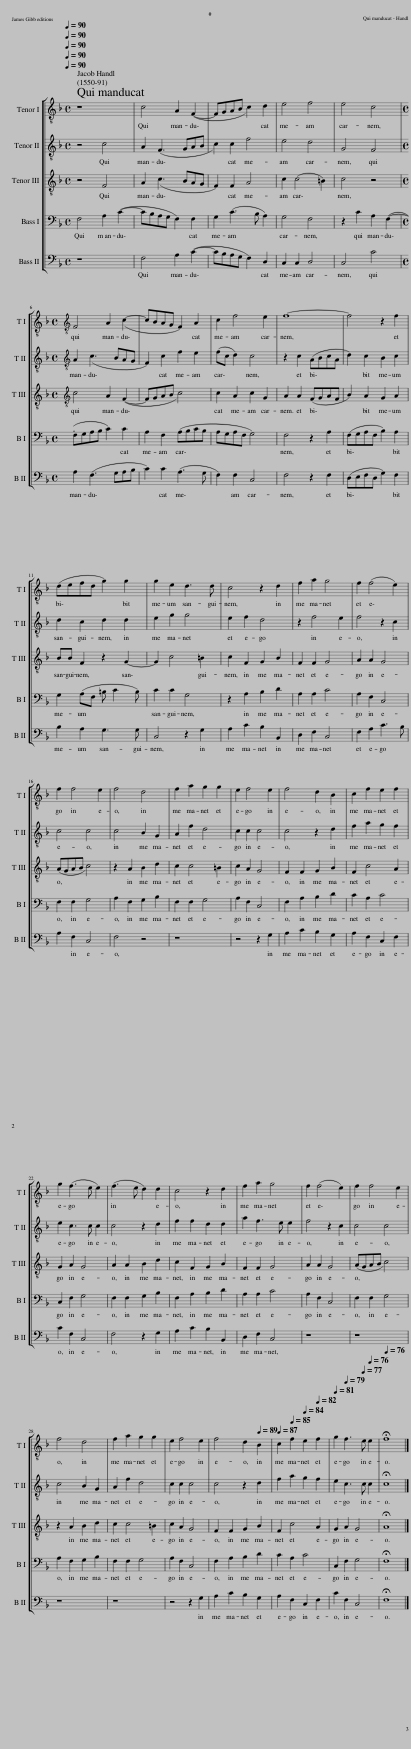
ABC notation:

X:1
%%score [ 1 2 3 4 5 ]
L:1/8
Q:1/4=90
M:4/4
I:linebreak $
K:F
V:1 treble-8
V:2 treble-8
V:3 treble-8
V:4 bass
V:5 bass
V:1
 z8 | c4 A2 (F2- | FGAB c2) d2 | e4 f4 | e4 c4 |$ %5
[M:4/4][K:treble-8] F4 A2 (c2- | cBAG F2) A2 | c2 f4 e2 | f8- | f4 z2 f2 |$ %10
 (defd g2) g2 | g2 e2 d3 d | c4 z2 d2 | f2 a2 g4 | f2 (f4 e2) |$ %15
 f2 f4 e2 | f4 d4 | f2 a2 g2 g2 | e2 f4 e2 | f4 d2 B2 | %20
 c2 f2 e2 f2 |$ g2 (f3 e e2) | (f3 e d2) d2 | c4 z2 d2 | f2 a2 g4 | %25
 f2 (f4 e2) | f2 f4 e2 |$ f4 d4 | f2 a2 g2 g2 | e2 f4 e2 | %30
 f4 d2[Q:1/4=89] B2 |[Q:1/4=87] c2[Q:1/4=85] f2[Q:1/4=84] e2[Q:1/4=82] f2 |[Q:1/4=81] g2[Q:1/4=79] f3[Q:1/4=77] e[Q:1/4=76] e2 |[Q:1/4=76] !fermata!f8 |] %34
V:2
 z4 c4 | A2 (F3 GAB | c2) c2 f4 | e4 d4 | G4 F4 |$ %5
[M:4/4][K:treble-8] A2 (c3 BAG | F2) c2 f2 e2 | (fc d2) c4 | z2 c2 (ABcA | d2) c2 B2 c2 |$ %10
 d2 c2 d2 d2 | e2 g2 g4 | e2 f2 d4 | z2 f4 e2 | f4 z2 c2 |$ %15
 c4 c4 | c4 B2 G2 | A2 f2 d4 | c2 c2 c4 | c4 z2 d2 | %20
 f2 a2 g2 f2 |$ e2 c3 c c2 | c4 z2 d2 | f2 f2 d2 d2 | a2 f3 e e2 | %25
 f4 z2 c2 | c4 c4 |$ c4 B2 G2 | A2 f2 d4 | c2 c2 c4 | %30
 c4 z2 d2 | f2 a2 g2 f2 | e2 c3 c c2 | !fermata!c8 |] %34
V:3
 z4 F4 | A2 (c3 BAG | F2) F2 A4 | c2 (c4 =B2) | c4 z4 |$ %5
[M:4/4][K:treble-8] c4 A2 (F2- | FGAB c4) | c2 A2 c2 G2 | A2 A2 (FGAF | B2) A2 G2 A2 |$ %10
 BB F2 z2 G2- | G2 c4 =B2 | c2 F2 G2 B2 | F2 F2 G4 | A2 A2 G4 |$ %15
 (AGAB c4) | z2 A2 B2 d2 | c2 c4 =B2 | c2 A2 G4 | F2 F2 G2 B2 | %20
 F2 c4 A2 |$ G2 A2 G4 | A2 A2 B2 d2 | c2 F2 G2 B2 | F2 F2 G4 | %25
 A2 A2 G4 | (AGAB c4) |$ z2 A2 B2 d2 | c2 c4 =B2 | c2 A2 G4 | %30
 F2 F2 G2 B2 | F2 c4 A2 | G2 A2 G4 | !fermata!A8 |] %34
V:4
 F,4 A,2 (C2- | CB,A,G, F,2) F,2 | G,2 (C3 B, A,2) | G,4 F,4 | z2 C2 A,2 (F,2- |$ %5
[M:4/4] F,G,A,B, C2) C2 | A,2 F,2 (A,B,CB, | A,G,A,F, G,4) | F,4 z2 A,2 | (F,G,A,F, B,2) A,2 |$ %10
 G,2 (A,F, =B, C2 B,) | C2 C2 G,4 | z2 A,2 B,2 D2 | A,2 A,2 C4 | A,2 F,2 C,4 |$ %15
 F,2 F,2 G,4 | A,2 F,2 G,2 B,2 | F,2 F,2 G,4 | A,2 F,2 C,4 | F,2 A,2 B,2 D2 | %20
 C2 A,2 C4 |$ C,2 F,2 G,4 | F,2 F,2 G,2 B,2 | F,2 A,2 B,2 D2 | A,2 A,2 C4 | %25
 A,2 F,2 C,4 | F,2 F,2 G,4 |$ A,2 F,2 G,2 B,2 | F,2 F,2 G,4 | A,2 F,2 C,4 | %30
 F,2 A,2 B,2 D2 | C2 A,2 C4 | C,2 F,2 G,4 | !fermata!F,8 |] %34
V:5
 z8 | F,4 A,2 (C2- | CB,A,G, F,2) D,2 | C,2 C,2 D,4 | C,4 C4 |$ %5
[M:4/4] A,2 (F,3 G,A,B, | C2) C2 (A,3 G, | F,2) F,2 C,4 | F,4 z2 F,2 | (D,E,F,D, G,2) F,2 |$ %10
 B,2 A,2 G,3 G, | C,4 z2 G,2 | A,2 C2 B,2 B,,2 | D,2 F,2 C,4 | F,2 A,2 C3 B, |$ %15
 A,2 F,2 C,4 | F,4 z4 | z8 | z4 z2 G,2 | A,2 C2 B,2 G,2 | %20
 A,2 F,2 C,2 F,2 |$ C2 F,2 C,4 | F,4 z2 G,2 | A,2 C2 B,2 B,,2 | D,2 F,2 C,4 | %25
 z8 | z8 |$ z8 | z8 | z4 z2 G,2 | %30
 A,2 C2 B,2 G,2 | A,2 F,2 C,2 F,2 | C2 F,2 C,4 | !fermata!F,8 |] %34
